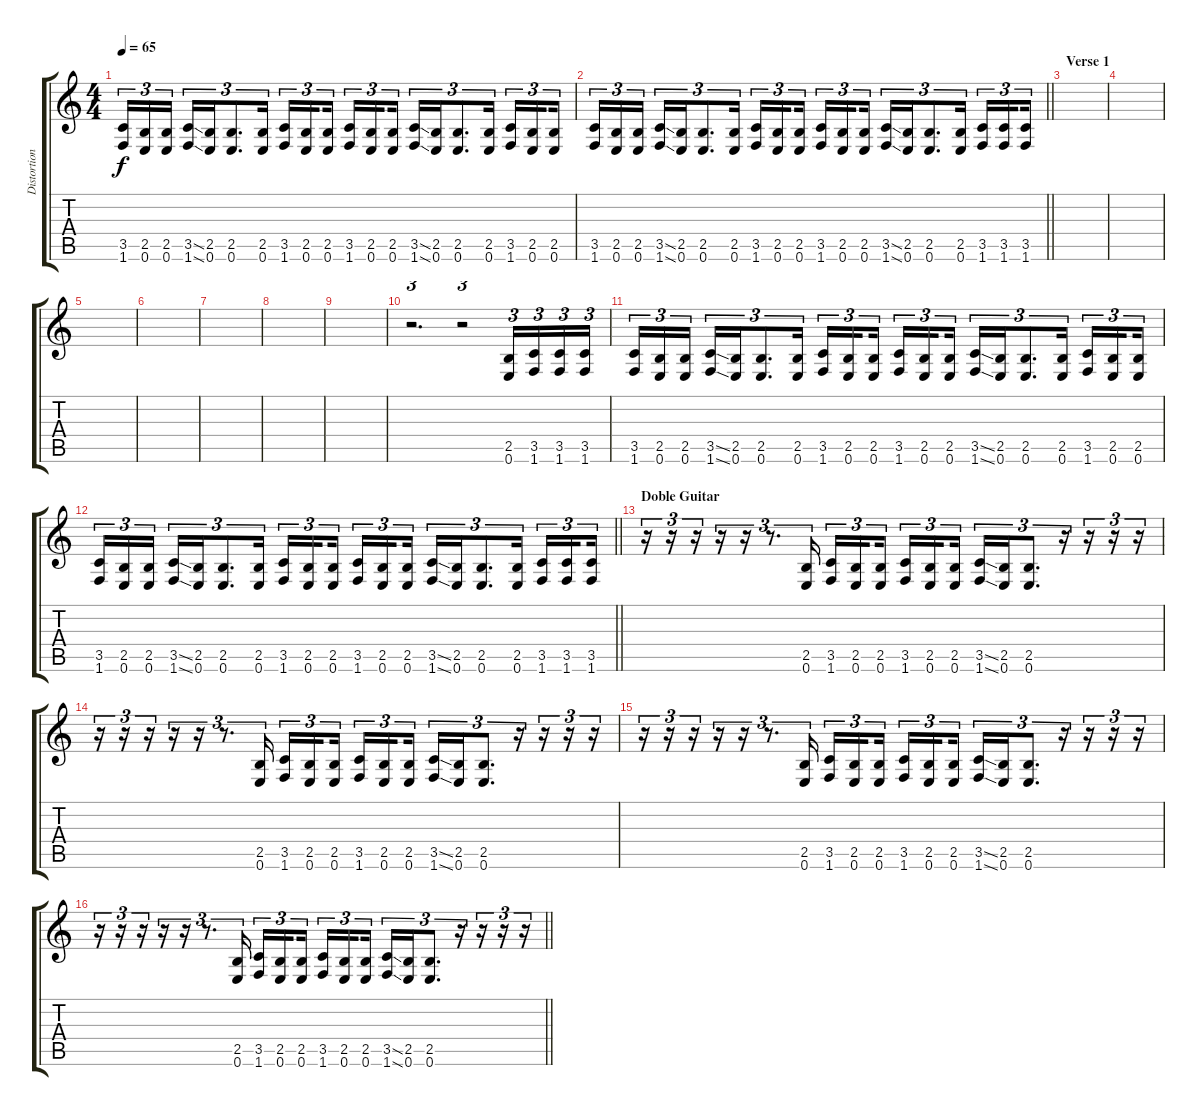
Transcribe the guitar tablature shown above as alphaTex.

\track ("Distortion guitar 1" "Distortion") {instrument distortionguitar}
\staff {score tabs}
\tuning (E4 B3 G3 D3 A2 E2) {hide}
\ts (4 4)
\tempo 65
\clef g2
\ks c
(3.5 1.6).16{tu (3 2) dy f} (2.5 0.6).16{tu (3 2)} (2.5 0.6).16{tu (3 2) beam splitsecondary} (3.5{ss} 1.6{ss}).16{tu (3 2)} (2.5 0.6).16{tu (3 2)} (2.5 0.6).8{d tu (3 2)} (2.5 0.6).16{tu (3 2)} (3.5 1.6).16{tu (3 2)} (2.5 0.6).16{tu (3 2) beam splitsecondary} (2.5 0.6).16{tu (3 2)} (3.5 1.6).16{tu (3 2)} (2.5 0.6).16{tu (3 2) beam splitsecondary} (2.5 0.6).16{tu (3 2)} (3.5{ss} 1.6{ss}).16{tu (3 2)} (2.5 0.6).16{tu (3 2)} (2.5 0.6).8{d tu (3 2)} (2.5 0.6).16{tu (3 2)} (3.5 1.6).16{tu (3 2)} (2.5 0.6).16{tu (3 2) beam splitsecondary} (2.5 0.6).16{tu (3 2)} |
\barLineRight lightlight
(3.5 1.6).16{tu (3 2)} (2.5 0.6).16{tu (3 2)} (2.5 0.6).16{tu (3 2) beam splitsecondary} (3.5{ss} 1.6{ss}).16{tu (3 2)} (2.5 0.6).16{tu (3 2)} (2.5 0.6).8{d tu (3 2)} (2.5 0.6).16{tu (3 2)} (3.5 1.6).16{tu (3 2)} (2.5 0.6).16{tu (3 2) beam splitsecondary} (2.5 0.6).16{tu (3 2)} (3.5 1.6).16{tu (3 2)} (2.5 0.6).16{tu (3 2) beam splitsecondary} (2.5 0.6).16{tu (3 2)} (3.5{ss} 1.6{ss}).16{tu (3 2)} (2.5 0.6).16{tu (3 2)} (2.5 0.6).8{d tu (3 2)} (2.5 0.6).16{tu (3 2)} (3.5 1.6).16{tu (3 2)} (3.5 1.6).16{tu (3 2) beam splitsecondary} (3.5 1.6).16{tu (3 2)} |
\section ("" "Verse 1")
|
|
|
|
|
|
|
r.2{d tu (3 2)} r.2{tu (3 2)} (2.5 0.6).16{tu (3 2)} (3.5 1.6).16{tu (3 2)} (3.5 1.6).16{tu (3 2)} (3.5 1.6).16{tu (3 2)} |
(3.5 1.6).16{tu (3 2)} (2.5 0.6).16{tu (3 2)} (2.5 0.6).16{tu (3 2) beam splitsecondary} (3.5{ss} 1.6{ss}).16{tu (3 2)} (2.5 0.6).16{tu (3 2)} (2.5 0.6).8{d tu (3 2)} (2.5 0.6).16{tu (3 2)} (3.5 1.6).16{tu (3 2)} (2.5 0.6).16{tu (3 2) beam splitsecondary} (2.5 0.6).16{tu (3 2)} (3.5 1.6).16{tu (3 2)} (2.5 0.6).16{tu (3 2) beam splitsecondary} (2.5 0.6).16{tu (3 2)} (3.5{ss} 1.6{ss}).16{tu (3 2)} (2.5 0.6).16{tu (3 2)} (2.5 0.6).8{d tu (3 2)} (2.5 0.6).16{tu (3 2)} (3.5 1.6).16{tu (3 2)} (2.5 0.6).16{tu (3 2) beam splitsecondary} (2.5 0.6).16{tu (3 2)} |
\barLineRight lightlight
(3.5 1.6).16{tu (3 2)} (2.5 0.6).16{tu (3 2)} (2.5 0.6).16{tu (3 2) beam splitsecondary} (3.5{ss} 1.6{ss}).16{tu (3 2)} (2.5 0.6).16{tu (3 2)} (2.5 0.6).8{d tu (3 2)} (2.5 0.6).16{tu (3 2)} (3.5 1.6).16{tu (3 2)} (2.5 0.6).16{tu (3 2) beam splitsecondary} (2.5 0.6).16{tu (3 2)} (3.5 1.6).16{tu (3 2)} (2.5 0.6).16{tu (3 2) beam splitsecondary} (2.5 0.6).16{tu (3 2)} (3.5{ss} 1.6{ss}).16{tu (3 2)} (2.5 0.6).16{tu (3 2)} (2.5 0.6).8{d tu (3 2)} (2.5 0.6).16{tu (3 2)} (3.5 1.6).16{tu (3 2)} (3.5 1.6).16{tu (3 2) beam splitsecondary} (3.5 1.6).16{tu (3 2)} |
\section ("" "Doble Guitar")
r.16{tu (3 2)} r.16{tu (3 2)} r.16{tu (3 2)} r.16{tu (3 2)} r.16{tu (3 2)} r.8{d tu (3 2)} (2.5 0.6).16{tu (3 2)} (3.5 1.6).16{tu (3 2)} (2.5 0.6).16{tu (3 2) beam splitsecondary} (2.5 0.6).16{tu (3 2)} (3.5 1.6).16{tu (3 2)} (2.5 0.6).16{tu (3 2) beam splitsecondary} (2.5 0.6).16{tu (3 2)} (3.5{ss} 1.6{ss}).16{tu (3 2)} (2.5 0.6).16{tu (3 2)} (2.5 0.6).8{d tu (3 2)} r.16{tu (3 2)} r.16{tu (3 2)} r.16{tu (3 2)} r.16{tu (3 2)} |
r.16{tu (3 2)} r.16{tu (3 2)} r.16{tu (3 2)} r.16{tu (3 2)} r.16{tu (3 2)} r.8{d tu (3 2)} (2.5 0.6).16{tu (3 2)} (3.5 1.6).16{tu (3 2)} (2.5 0.6).16{tu (3 2) beam splitsecondary} (2.5 0.6).16{tu (3 2)} (3.5 1.6).16{tu (3 2)} (2.5 0.6).16{tu (3 2) beam splitsecondary} (2.5 0.6).16{tu (3 2)} (3.5{ss} 1.6{ss}).16{tu (3 2)} (2.5 0.6).16{tu (3 2)} (2.5 0.6).8{d tu (3 2)} r.16{tu (3 2)} r.16{tu (3 2)} r.16{tu (3 2)} r.16{tu (3 2)} |
r.16{tu (3 2)} r.16{tu (3 2)} r.16{tu (3 2)} r.16{tu (3 2)} r.16{tu (3 2)} r.8{d tu (3 2)} (2.5 0.6).16{tu (3 2)} (3.5 1.6).16{tu (3 2)} (2.5 0.6).16{tu (3 2) beam splitsecondary} (2.5 0.6).16{tu (3 2)} (3.5 1.6).16{tu (3 2)} (2.5 0.6).16{tu (3 2) beam splitsecondary} (2.5 0.6).16{tu (3 2)} (3.5{ss} 1.6{ss}).16{tu (3 2)} (2.5 0.6).16{tu (3 2)} (2.5 0.6).8{d tu (3 2)} r.16{tu (3 2)} r.16{tu (3 2)} r.16{tu (3 2)} r.16{tu (3 2)} |
\barLineRight lightlight
r.16{tu (3 2)} r.16{tu (3 2)} r.16{tu (3 2)} r.16{tu (3 2)} r.16{tu (3 2)} r.8{d tu (3 2)} (2.5 0.6).16{tu (3 2)} (3.5 1.6).16{tu (3 2)} (2.5 0.6).16{tu (3 2) beam splitsecondary} (2.5 0.6).16{tu (3 2)} (3.5 1.6).16{tu (3 2)} (2.5 0.6).16{tu (3 2) beam splitsecondary} (2.5 0.6).16{tu (3 2)} (3.5{ss} 1.6{ss}).16{tu (3 2)} (2.5 0.6).16{tu (3 2)} (2.5 0.6).8{d tu (3 2)} r.16{tu (3 2)} r.16{tu (3 2)} r.16{tu (3 2)} r.16{tu (3 2)}
